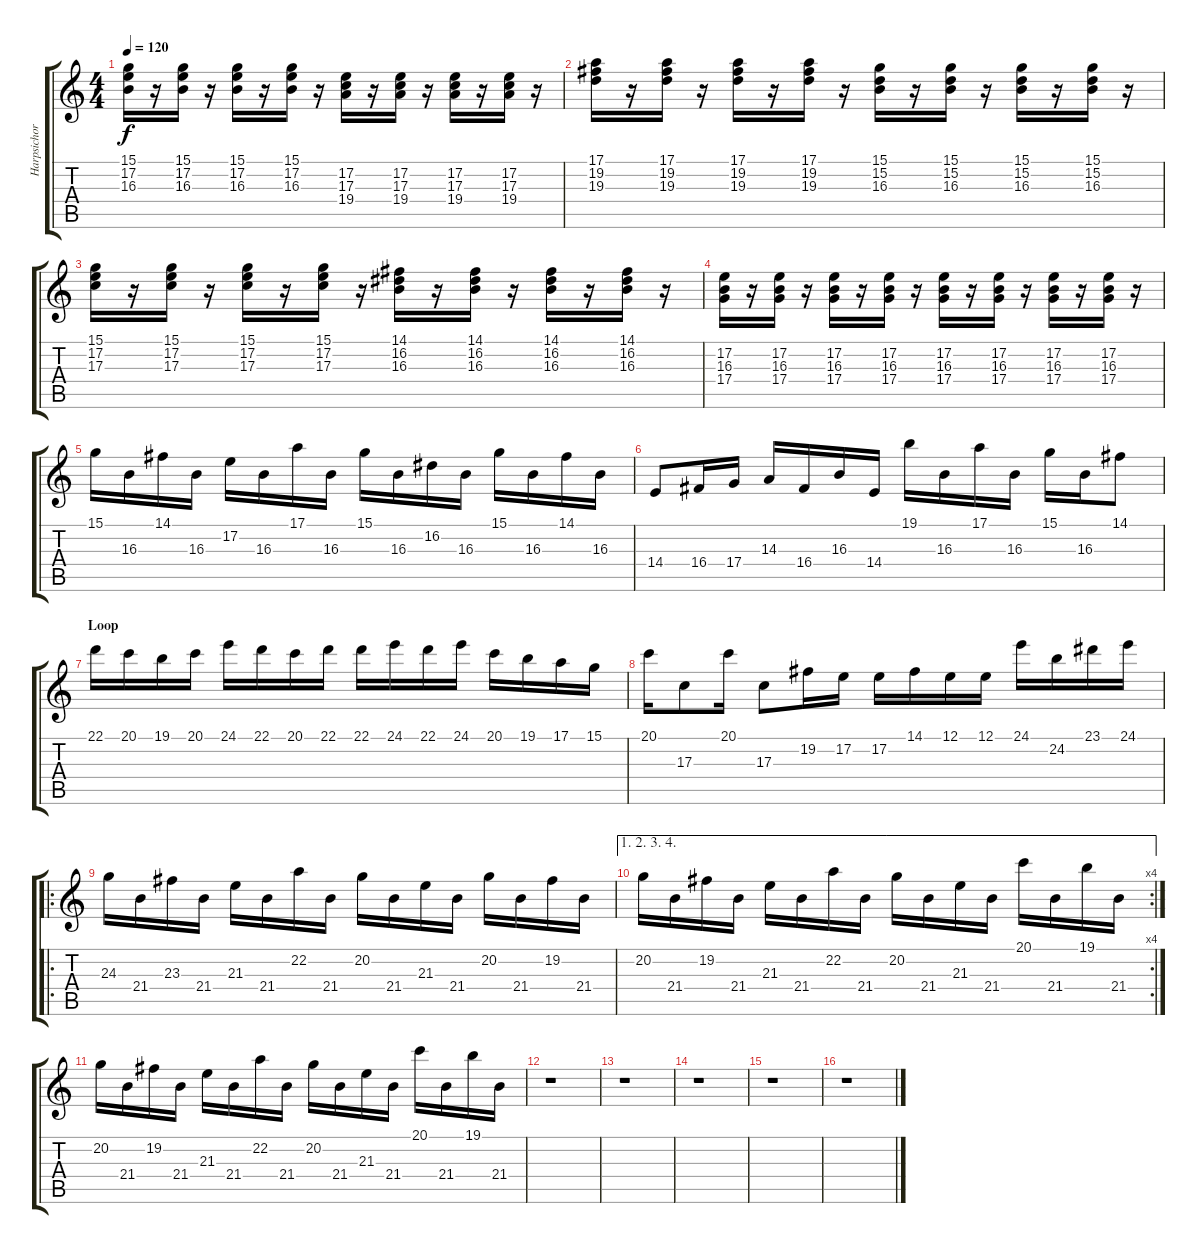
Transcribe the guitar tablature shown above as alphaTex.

\track ("Harpsichord" "Harpsichor") {instrument harpsichord}
\staff {score tabs}
\tuning (E4 B3 G3 D3 A2 E2) {hide}
\ts (4 4)
\tempo 120
\clef g2
\ks c
(15.1 17.2 16.3).16{dy f} r.16 (15.1 17.2 16.3).16 r.16 (15.1 17.2 16.3).16 r.16 (15.1 17.2 16.3).16 r.16 (17.2 17.3 19.4).16 r.16 (17.2 17.3 19.4).16 r.16 (17.2 17.3 19.4).16 r.16 (17.2 17.3 19.4).16 r.16 |
(17.1 19.2 19.3).16 r.16 (17.1 19.2 19.3).16 r.16 (17.1 19.2 19.3).16 r.16 (17.1 19.2 19.3).16 r.16 (15.1 15.2 16.3).16 r.16 (15.1 15.2 16.3).16 r.16 (15.1 15.2 16.3).16 r.16 (15.1 15.2 16.3).16 r.16 |
(15.1 17.2 17.3).16 r.16 (15.1 17.2 17.3).16 r.16 (15.1 17.2 17.3).16 r.16 (15.1 17.2 17.3).16 r.16 (14.1 16.2 16.3).16 r.16 (14.1 16.2 16.3).16 r.16 (14.1 16.2 16.3).16 r.16 (14.1 16.2 16.3).16 r.16 |
(17.2 16.3 17.4).16 r.16 (17.2 16.3 17.4).16 r.16 (17.2 16.3 17.4).16 r.16 (17.2 16.3 17.4).16 r.16 (17.2 16.3 17.4).16 r.16 (17.2 16.3 17.4).16 r.16 (17.2 16.3 17.4).16 r.16 (17.2 16.3 17.4).16 r.16 |
15.1.16 16.3.16 14.1.16 16.3.16 17.2.16 16.3.16 17.1.16 16.3.16 15.1.16 16.3.16 16.2.16 16.3.16 15.1.16 16.3.16 14.1.16 16.3.16 |
14.4.8 16.4.16 17.4.16 14.3.16 16.4.16 16.3.16 14.4.16 19.1.16 16.3.16 17.1.16 16.3.16 15.1.16 16.3.16 14.1.8 |
\section ("" "Loop")
22.1.16 20.1.16 19.1.16 20.1.16 24.1.16 22.1.16 20.1.16 22.1.16 22.1.16 24.1.16 22.1.16 24.1.16 20.1.16 19.1.16 17.1.16 15.1.16 |
20.1.16 17.3.8 20.1.16 17.3.8 19.2.16 17.2.16 17.2.16 14.1.16 12.1.16 12.1.16 24.1.16 24.2.16 23.1.16 24.1.16 |
\ro
24.3.16 21.4.16 23.3.16 21.4.16 21.3.16 21.4.16 22.2.16 21.4.16 20.2.16 21.4.16 21.3.16 21.4.16 20.2.16 21.4.16 19.2.16 21.4.16 |
\ae (1 2 3 4)
\rc 4
20.2.16 21.4.16 19.2.16 21.4.16 21.3.16 21.4.16 22.2.16 21.4.16 20.2.16 21.4.16 21.3.16 21.4.16 20.1.16 21.4.16 19.1.16 21.4.16 |
20.2.16 21.4.16 19.2.16 21.4.16 21.3.16 21.4.16 22.2.16 21.4.16 20.2.16 21.4.16 21.3.16 21.4.16 20.1.16 21.4.16 19.1.16 21.4.16 |
r.1 |
r.1 |
r.1 |
r.1 |
r.1
